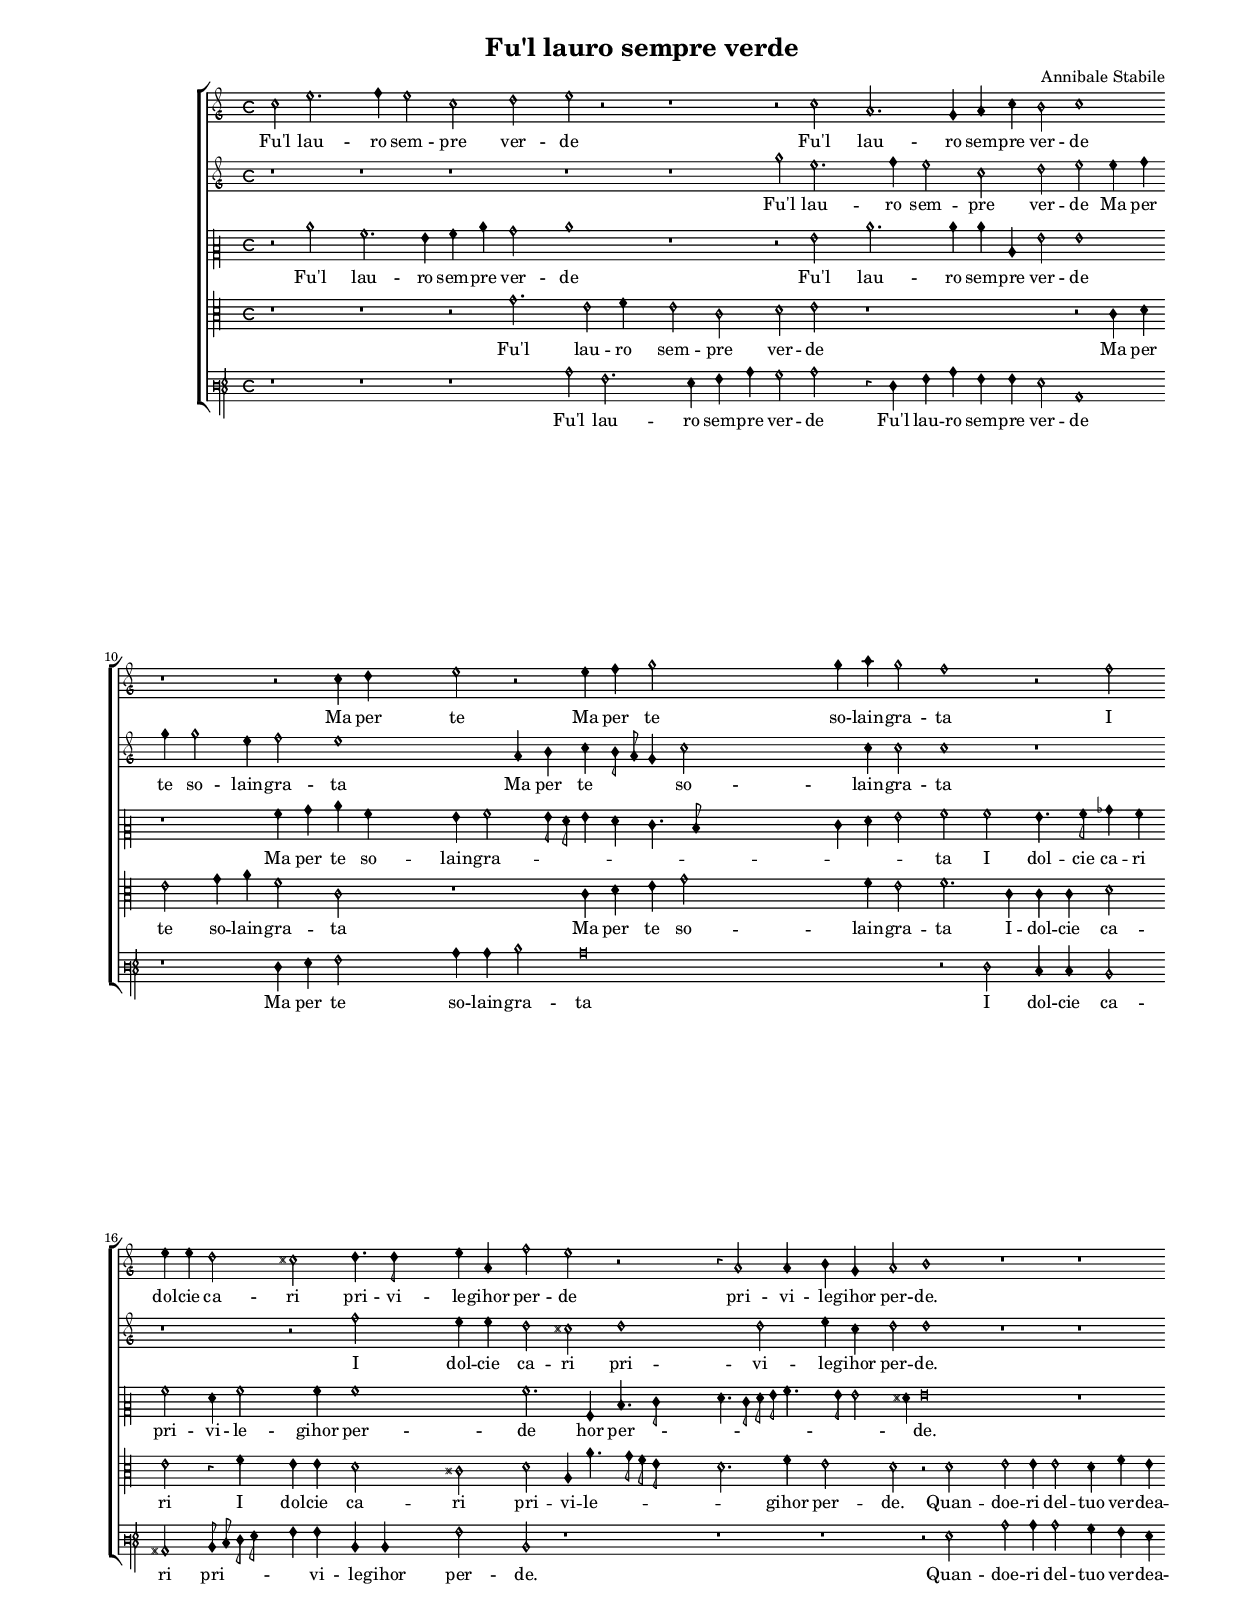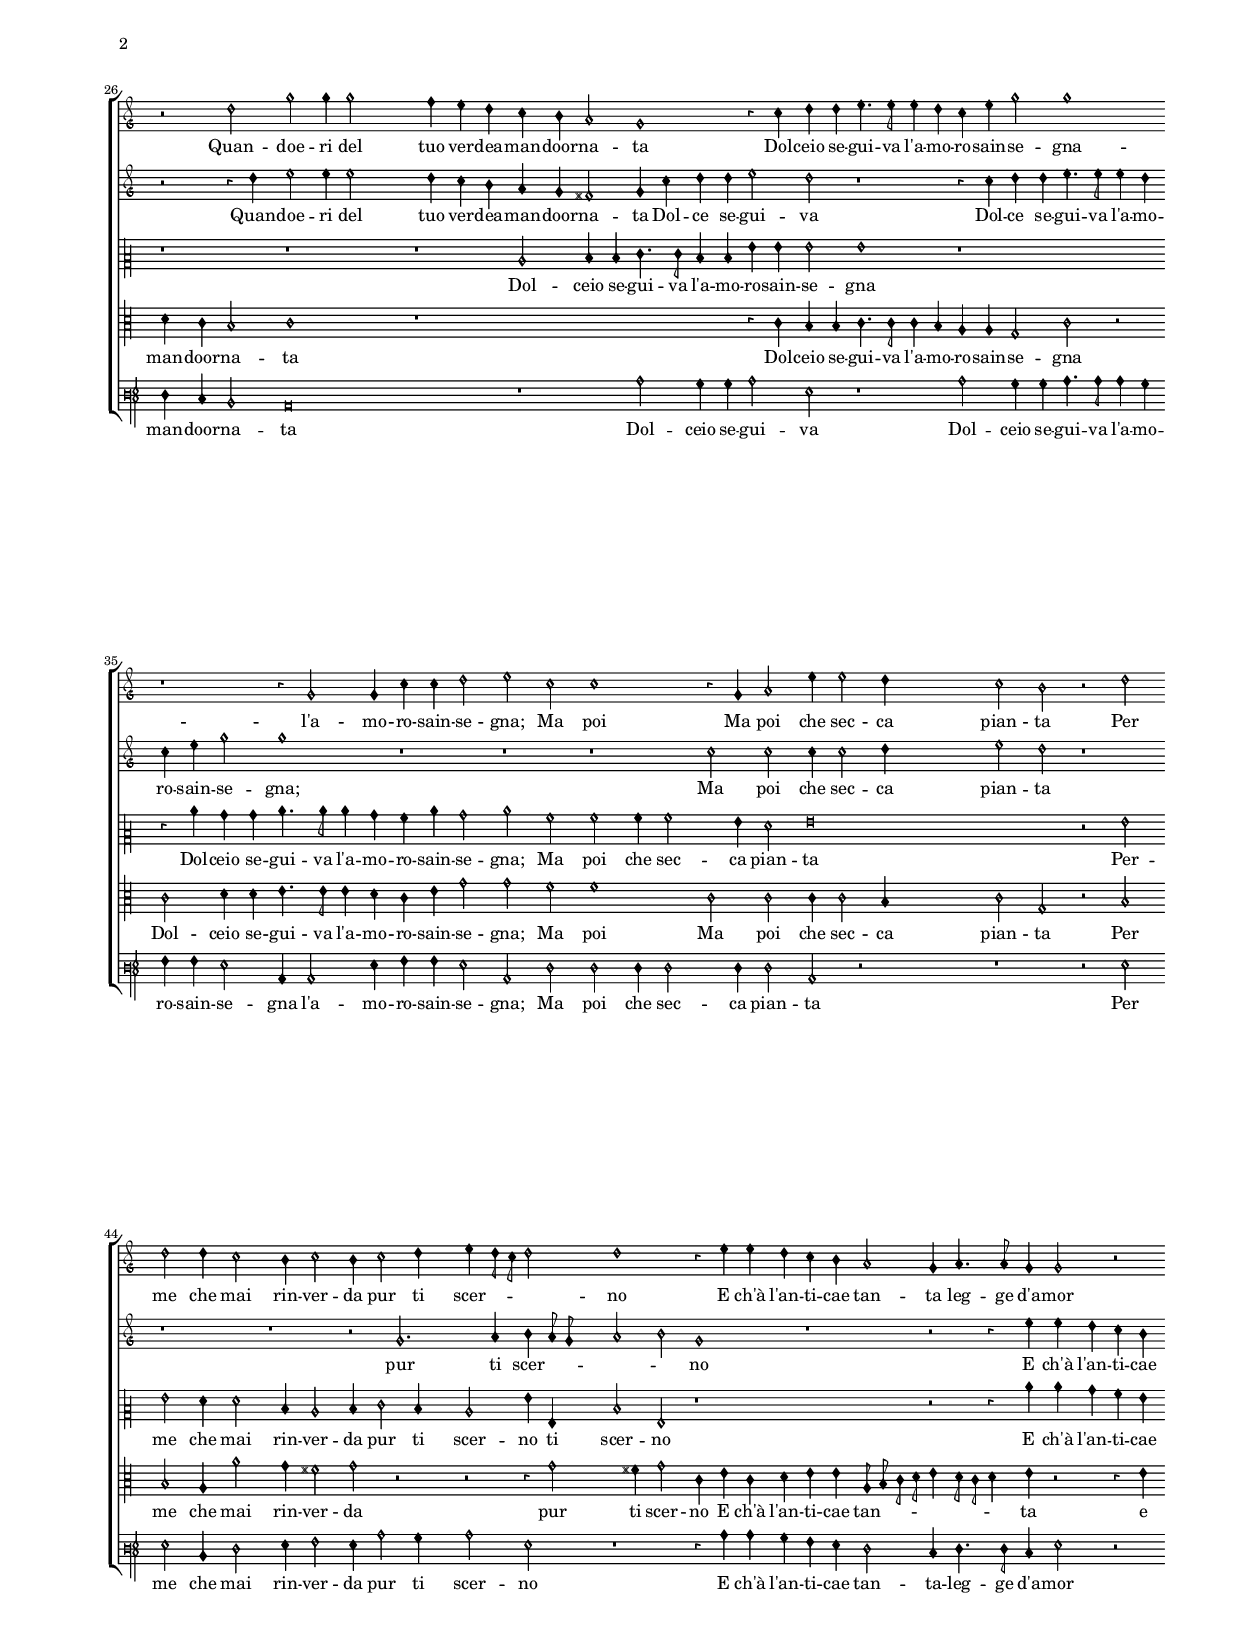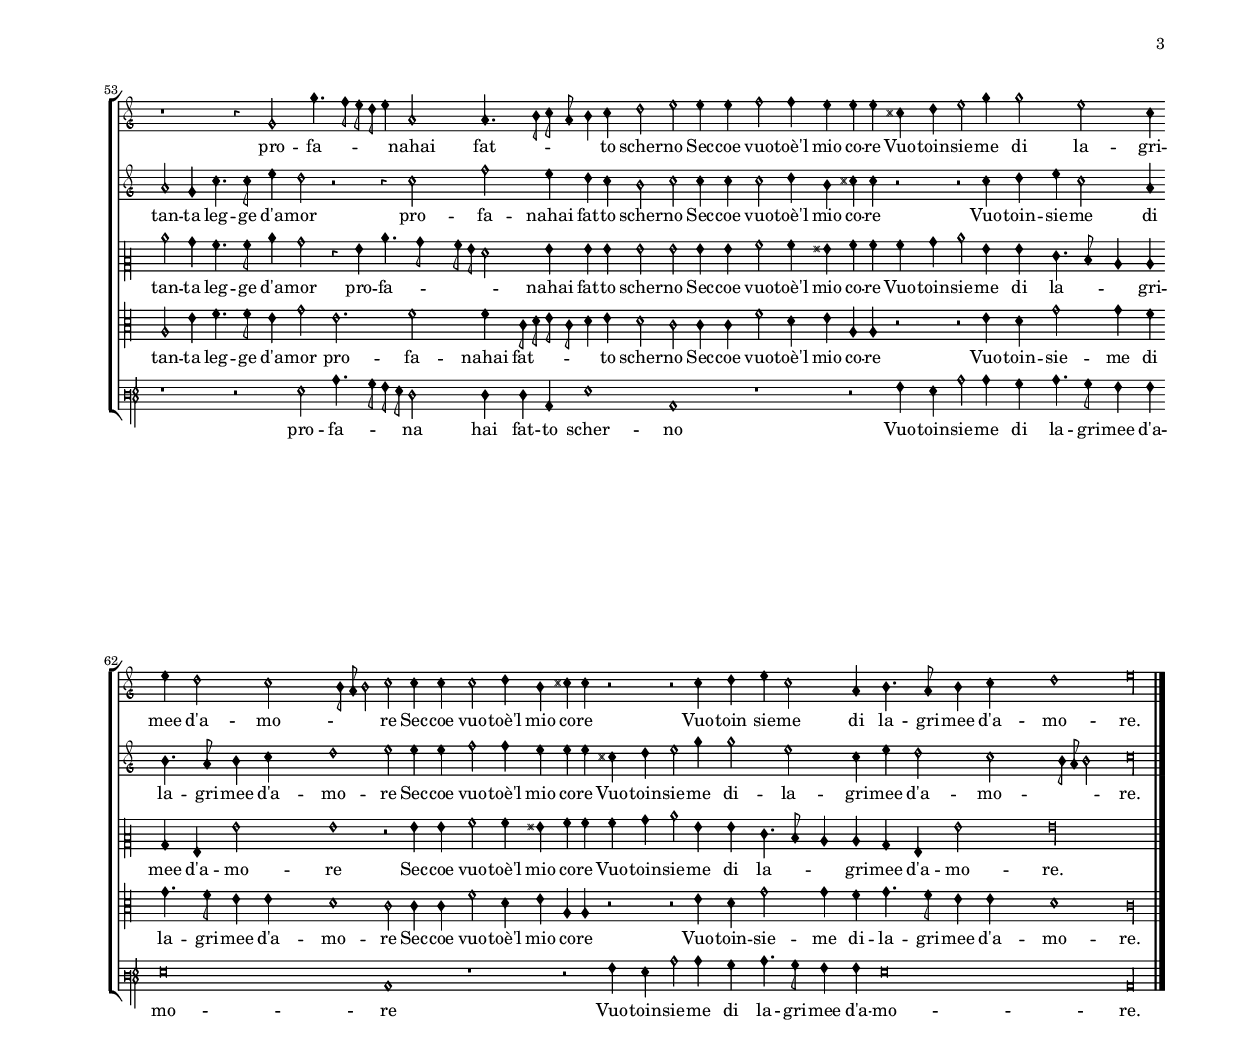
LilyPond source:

\version "2.12.0"








#(set-default-paper-size "a4")



\paper {
 top-system-spacing #'basic-distance = #10
  system-system-spacing #'basic-distance = #35
  last-bottom-spacing #'basic-distance = #10



  line-width    = 177.185\mm

  left-margin   = 20.0688\mm

  top-margin    = 12.7464\mm

  bottom-margin = 12.7464\mm

  %%indent = 0 \mm
 
  %%set to ##t if your score is less than one page:
 
  ragged-last-bottom = ##t
 
  ragged-bottom = ##f
 
  %% system-separator-markup = \slashSeparator 
  
}





\header {

    title = "Fu'l lauro sempre verde"

    composer = "Annibale Stabile"
    
}





AvoiceAA = \relative c'{

\set Score.defaultBarType = "empty"
\override Staff.TimeSignature #'style = #'neomensural
\override Staff.Accidental #'glyph-name-alist = #alteration-mensural-glyph-name-alist
\override Stem #'flag-style = #'mensural
\override Stem #'thickness = #1.0
   \override Voice.NoteHead #'style = #'petrucci
\override Voice.Rest #'style = #'neomensural
\override Score.SpacingSpanner #'spacing-increment = #1.0 % tight spacing     
%% esto se usa para omitir el corchete   override Score.SystemStartBracket #'transparent = ##t
       \clef "petrucci-g"
 
    \key c \major 
  
 
    \time 4/4
 \autoBeamOff

\cadenzaOn
 
    c'2 e2. 
\cadenzaOff
         | % 1
 
   s4 f e2      | % 2
 
\cadenzaOn
   c d  s4 
 \cadenzaOff
        | % 3
  
\cadenzaOn
  e2 r s4 
    \cadenzaOff
    | % 4
  
  r1  | % 
 
\cadenzaOn
   r2 c s4 
   \cadenzaOff
            | % 6
  
\set Score.currentBarNumber = #7
  a2. g4      | % 7
 
   a c b2      | % 8
 
   c1      | % 9
 
   r1  | % 

\cadenzaOn
    r2 c4 d  s2 
   \cadenzaOff
     | % 11

    e2 r            | % 12
 
\set Score.currentBarNumber = #13
\cadenzaOn   
   e4 f g2  s1 
     \cadenzaOff
  | % 13
 
   g4 a g2      | % 14
 
   f1      | % 15
 
   r2 f      | % 16
 
\cadenzaOn
   e4 e d2   s4 
  \cadenzaOff
    | % 17

\cadenzaOn
    cis2 d4. d8 s2 
    \cadenzaOff
          | % 18
 
\cadenzaOn
\set Score.currentBarNumber = #19
   e4 a, f'2  s4 
   \cadenzaOff
     | % 19
 
\cadenzaOn
   e2 r  s2 
    \cadenzaOff
    | % 20
 
\cadenzaOn
   r4 a,2 a4  s8 
  \cadenzaOff
      | % 21
 
   b4 g a2      | % 22
 
 \cadenzaOn
   b1 s1  
      \cadenzaOff
   | % 23
 
\cadenzaOn
   r1 s4 
   \cadenzaOff
       | % 

\set Score.currentBarNumber = #25
   r1 | % 25
    r2 d      | % 26
 
 \cadenzaOn
   g g4 g2 s2.  
  \cadenzaOff
    | % 27
 
   s4 f e d      | % 28

    c b a2      | % 29
 
   g1            | % 30
 
\set Score.currentBarNumber = #31
   r4 c d d      | % 31
 
   e4. e8 e4 d      | % 32
 
   c e g2      | % 33
 
   g1      | % 34
  
  r1  | % 

    r4 g,2 g4            | % 36
 
\set Score.currentBarNumber = #37
   c c d2      | % 37
 
   e c      | % 38
 
\cadenzaOn
   c1   s4 
 \cadenzaOff
     | % 39
 
   r4 g a2      | % 40
 
   \cadenzaOn
   e'4 e2 d4   s1   
     \cadenzaOff
    | % 41
 
   c2 b            | % 42
 
\set Score.currentBarNumber = #43
   r d      | % 43
 
\cadenzaOn
   d d4 c2 
     \cadenzaOff
    | % 44
 
   s4 b c2      | % 45
 
\cadenzaOn
   b4 c2 d4 s4 
   \cadenzaOff
      | % 46
 
 \cadenzaOn
  e d8 c d2 s4 
    \cadenzaOff
     | % 47

    d1            | % 48
 
\set Score.currentBarNumber = #49
   r4 e e d      | % 49
 
   c b a2      | % 50
 
   g4 a4. a8 g4      | % 51
 
   g2 r      | % 52
 
 \cadenzaOn
   r1 s8 
  \cadenzaOff
   | % 
 
 \cadenzaOn
   r4 g2 g'4.    
  \cadenzaOff
          | % 54
 
 \cadenzaOn
\set Score.currentBarNumber = #55
   s8 f e d e4 a,2   
  \cadenzaOff
     | % 55

    s4 a4. b8 c a      | % 56
 
   b4 c d2      | % 57
  
  e e4 e      | % 58
  
  f2 f4 e      | % 59
  
  e e cis d            | % 60
  
\set Score.currentBarNumber = #61
 \cadenzaOn
  e2 g4 g2 
  \cadenzaOff
      | % 61
  
  s4 e2 c4      | % 62
 
 \cadenzaOn
   e d2 c s2.  
   \cadenzaOff
    | % 63
 
   s4 b8 a b2      | % 64
 
   c c4 c      | % 65
 
   c2 d4 b            | % 66
  
\set Score.currentBarNumber = #67
  cis  cis r2      | % 67
 
\cadenzaOn
   r c4 d s4 
     \cadenzaOff
    | % 68
 
   e c2 a4      | % 69
 
 \cadenzaOn
   b4. a8 b4 c  s1   
     \cadenzaOff
     | % 70
 
 \cadenzaOn
   d1 s1  s1 s1
     \cadenzaOff
     | % 71
 
   e\longa \bar "|." 
\override Staff.BarLine #'transparent = ##f

}% end of last bar in partorvoice

 






AvoiceBA = \relative c'{

   \override Staff.TimeSignature #'style = #'neomensural
\override Staff.Accidental #'glyph-name-alist = #alteration-mensural-glyph-name-alist
\override Stem #'flag-style = #'mensural
\override Stem #'thickness = #1.0
   \override Voice.NoteHead #'style = #'petrucci
\override Voice.Rest #'style = #'neomensural  
\override Score.SpacingSpanner #'spacing-increment = #1.0 % tight spacing     
  \clef "petrucci-g"
    \key c \major 
   
 
    \time 4/4 
 
\autoBeamOff

\cadenzaOn
   r1 s4 
\cadenzaOff
     | % 
 
   r1 | % 2
\cadenzaOn
   r1 s4 
\cadenzaOff
    | % 3
\cadenzaOn
   r1 s4 
\cadenzaOff
   | % 4
   r1 | % 5
\cadenzaOn
   g''2 e2. 
  \cadenzaOff
       | % 6
  
  s4 f e2      | % 7
  
  c d      | % 8
 
   e e4 f      | % 9
 
   g g2 e4      | % 10
 
\cadenzaOn
   f2 e1 
      \cadenzaOff
     | % 11
 
   s2 a,4 b      | % 12
 
  \cadenzaOn
  c b8 a g4 c2 s2. 
   \cadenzaOff
    | % 13
 
   s4 c c2      | % 14

    c1      | % 15
  
  r1  | %
 
\cadenzaOn
  r1 s4 
  \cadenzaOff
     | % 17
 
\cadenzaOn
    r2 f s2 
    \cadenzaOff
     | % 18
 
 
\cadenzaOn
   e4 e d2 s4 
    \cadenzaOff
     | % 19
 
 
\cadenzaOn
   cis2 d1  
     \cadenzaOff
      | % 20
 
 
\cadenzaOn
   s2 d   s8 
   \cadenzaOff
     | % 21

    e4 cis d2      | % 22
 
 \cadenzaOn
   d1  s1  
  \cadenzaOff
      | % 23
 
 
\cadenzaOn
   r1 s4 
 \cadenzaOff
   | % 
 
  r1 | % 25
   r2 r4 d      | % 26
 
 \cadenzaOn
   e2 e4 e2 s2.  
   \cadenzaOff
    | % 27
 
   s4 d c b      | % 28
 
   a g fis2      | % 29
  
  g4 c d d      | % 30
 
   e2 d      | % 31
  
  r1  | % 

    r4 c d d      | % 33

    e4. e8 e4 d      | % 34
 
   c e g2      | % 35
 
   g1      | % 36
 
   r1  | % 
 
   r1 | % 38
 
\cadenzaOn
  r1 s4 
 \cadenzaOff
    | % 39
   c,2 c      | % 40
 
 \cadenzaOn
   c4 c2 d4    s1  
      \cadenzaOff
   | % 41
 
   e2 d      | % 42
 
   r1  | % 

 
\cadenzaOn
   r1 s4 
 \cadenzaOff
    | % 44
   r1 | % 45
 
\cadenzaOn
    r2 g,2.  
   \cadenzaOff
     | % 46
 
 
\cadenzaOn
   s4 a b a8 g  s4 
     \cadenzaOff
    | % 47
 
   a2 b      | % 48
 
   g1      | % 49
 
  r1  | % 
 
   r2 r4 e'      | % 51
  
  e d c b      | % 52
 

\cadenzaOn
   a2 g4 c4.  
  \cadenzaOff
       | % 53
 

\cadenzaOn
   s8 c e4 d2 s8  
  \cadenzaOff
      | % 54
 

\cadenzaOn
   r2 r4 c2  
  \cadenzaOff
       | % 55
  
  s4 f2 e4      | % 56
 
   d c b2      | % 57
 
   c c4 c      | % 58
 
   c2 d4 b      | % 59
 
   cis  cis r2      | % 60
 
\cadenzaOn
   r c4 d s4 
   \cadenzaOff
      | % 61
 
   e c2 a4      | % 62
 
 \cadenzaOn
   b4. a8 b4 c  s1  
   \cadenzaOff
      | % 63
 
   d1      | % 64
  
  e2 e4 e      | % 65
 
   f2 f4 e      | % 66
 
   e e cis d      | % 67
 
\cadenzaOn
   e2 g4 g2 
     \cadenzaOff
       | % 68
 
   s4 e2 c4      | % 69
 
 \cadenzaOn
   e d2 c s2.  
     \cadenzaOff
     | % 70
 
 \cadenzaOn
   s4 b8 a b2   s1  s1 s1
       \cadenzaOff
   | % 71
 
   c\longa  \bar "|." 


\override Staff.BarLine #'transparent = ##f
}% end of last bar in partorvoice

 






AvoiceCA = \relative c'{

 \override Staff.TimeSignature #'style = #'neomensural
\override Staff.Accidental #'glyph-name-alist = #alteration-mensural-glyph-name-alist
\override Stem #'flag-style = #'mensural
\override Stem #'thickness = #1.0
   \override Voice.NoteHead #'style = #'petrucci
\override Voice.Rest #'style = #'neomensural  
\override Score.SpacingSpanner #'spacing-increment = #1.0 % tight spacing     
  \clef "petrucci-c2"
    \key c \major 
   
 
    \time 4/4
\autoBeamOff

\cadenzaOn
 
    r2 c' s4 
\cadenzaOff
         | % 1
  
  a2. g4      | % 2
  
\cadenzaOn
  a c b2 s4 
   \cadenzaOff
    | % 3
  
\cadenzaOn
  c1  s4 
   \cadenzaOff
     | % 4
  
  r1  | % 

\cadenzaOn
    r2 g s4 
    \cadenzaOff
     | % 6
 
   c2. c4      | % 7
  
  c c, g'2      | % 8
 
   g1      | % 9
  
  r1  | % 
 
\cadenzaOn
   a4 b c a  s2 
  \cadenzaOff
      | % 11
 
   g4 a2 g8 f      | % 12
 
 \cadenzaOn
   g4 f e4. d8  s1
   \cadenzaOff
    | % 13
 
   e4 f g2      | % 14
 
   a a      | % 15
 
   g4. a8 bes4 a      | % 16
 
\cadenzaOn
   a2 f4 a2 
  \cadenzaOff
       | % 17
 
\cadenzaOn
   s4 a a1 
     \cadenzaOff
     | % 18
 
\cadenzaOn
   s2 a2. 
      \cadenzaOff
     | % 19
 
\cadenzaOn
   s4 a, d4. e8  s2 
    \cadenzaOff
       | % 20
 
\cadenzaOn
   f4. e8 f g a4. 
      \cadenzaOff
       | % 21
  
  s8 g g2 fis4      | % 22

\cadenzaOn
    g\breve  
     \cadenzaOff
    | % 23
 
\cadenzaOn
   s1 s4 
     \cadenzaOff
       | % 24
  
  r1  | % 

  r1 | % 26
  
  \cadenzaOn
  r1  s1  
 \cadenzaOff
     | % 27
  r1 | % 28
    c,2 d4 d      | % 29
 
   e4. e8 d4 d      | % 30
 
   g g g2      | % 31

    g1      | % 32
 
   r1 *2  | % 

    r4 c b b      | % 35
 
   c4. c8 c4 b      | % 36
 
   a c b2      | % 37
 
   c a      | % 38
 
\cadenzaOn
   a a4 a2 
    \cadenzaOff
      | % 39
 
   s4 g f2      | % 40
 
 \cadenzaOn
   g\breve  
  \cadenzaOff
     | % 41
 
   s1      | % 42
 
   r2 g      | % 43
 
 \cadenzaOn
  g f4 f2 
    \cadenzaOff
      | % 44
 
   s4 d c2      | % 45
 
 \cadenzaOn
   d4 e2 d4  s4 
      \cadenzaOff
    | % 46
 
 \cadenzaOn
   c2 g'4 g, s4 
      \cadenzaOff
   | % 47
 
   d'2 g,      | % 48
 
   r1 *2  | % 
 
   r2 r4 c'      | % 51

    c b a g      | % 52
 
 \cadenzaOn
   c2 b4 a4.  
    \cadenzaOff
    | % 53

 \cadenzaOn
    s8 a c4 b2 s8  
  \cadenzaOff
      | % 54
 
 \cadenzaOn
   r4 g c4. b8 s4   
  \cadenzaOff
    | % 55
 
   a8 g f2 g4      | % 56
 
   g g g2      | % 57
 
   g g4 g      | % 58
  
  a2 a4 gis      | % 59
  
  a a a b      | % 60
  
\cadenzaOn
  c2 g4 g  s4 
     \cadenzaOff
    | % 61
 
   e4. d8 c4 c      | % 62
  
  \cadenzaOn
  b g g'2   s1  
    \cadenzaOff
    | % 63

    g1      | % 64
  
  r2 g4 g      | % 65
 
   a2 a4 gis      | % 66
 
   a a a b      | % 67
  
\cadenzaOn
  c2 g4 g  s4 
     \cadenzaOff
    | % 68
 
   e4. d8 c4 c      | % 69
  
  \cadenzaOn
  b g g'2   s1  
  \cadenzaOff
    | % 70
 
 \cadenzaOn
   g\longa  
  \cadenzaOff
     | % 71
 
   s\longa  \bar "|." 
\override Staff.BarLine #'transparent = ##f

}% end of last bar in partorvoice

 






AvoiceDA = \relative c{

 \override Staff.TimeSignature #'style = #'neomensural
\override Staff.Accidental #'glyph-name-alist = #alteration-mensural-glyph-name-alist
\override Stem #'flag-style = #'mensural
\override Stem #'thickness = #1.0
   \override Voice.NoteHead #'style = #'petrucci
\override Voice.Rest #'style = #'neomensural  
\override Score.SpacingSpanner #'spacing-increment = #1.0 % tight spacing     
  \clef "petrucci-c3"
    \key c \major 
    
 
    \time 4/4
\autoBeamOff

\cadenzaOn
 
    r1 s4 
\cadenzaOff
    | %
    r1 | % 2 
 
\cadenzaOn
   r2 g''2. 
 \cadenzaOff
       | % 3
  
\cadenzaOn
  s4 e2 f4 s4 
   \cadenzaOff
      | % 4
  
  e2 c      | % 5
   
\cadenzaOn
 d e s4 
   \cadenzaOff
      | % 6
  
  r1 *2  | % 

    r2 c4 d      | % 9
 
   e2 g4 a      | % 10
 
\cadenzaOn
   f2 c  s2 
   \cadenzaOff
      | % 11
   
 r1  | % 
\cadenzaOn
    c4 d e g2  s2.  
     \cadenzaOff
   | % 13
 
   s4 f e2      | % 14
 
   f2. c4      | % 15
 
   c c d2      | % 16
  
\cadenzaOn
  e r4 f  s4 
   \cadenzaOff
     | % 17
 
\cadenzaOn
   e e d2 s2 
     \cadenzaOff
      | % 18
 
\cadenzaOn
   cis d s4 
    \cadenzaOff
    | % 19
 
\cadenzaOn
   a4 a'4. g8 f e  s2 
    \cadenzaOff
     | % 20

\cadenzaOn
    d2. f4  s8 
    \cadenzaOff
     | % 21
 
   e2 d      | % 22
 
 \cadenzaOn
   r d   s1  
   \cadenzaOff
     | % 23
 
\cadenzaOn
   e2 e4 e2 
    \cadenzaOff
      | % 24
 
   s4 d f e      | % 25
  
  d c b2      | % 26
  \cadenzaOn
  c1   s1  
   \cadenzaOff
      | % 27
 
   r1 *3  | % 
 
   r4 c b b      | % 31
 
   c4. c8 c4 b      | % 32

    a a g2      | % 33
 
   c r      | % 34

    c d4 d      | % 35
 
   e4. e8 e4 d      | % 36
 
   c e g2      | % 37
 
   g f      | % 38
  
\cadenzaOn
  f1  s4 
  \cadenzaOff
      | % 39
 
   c2 c      | % 40
 
 \cadenzaOn
   c4 c2 b4  s1  
   \cadenzaOff
    | % 41
 
   c2 g      | % 42

    r b      | % 43
 
\cadenzaOn
   b a4 a'2 
    \cadenzaOff
    | % 44
 
   s4 g fis2      | % 45
 
\cadenzaOn
   g r  s4 
    \cadenzaOff
     | % 46
 
\cadenzaOn
   r2 r4 g2 
     \cadenzaOff
    | % 47
 
   s4 fis g2      | % 48
 
   c,4 e c d      | % 49
 
   e e a,8 b c d      | % 50
 
   e4 d8 c d4 e      | % 51
 
   r2 r4 e      | % 52
 
\cadenzaOn
   a,2 e'4 f4.   
   \cadenzaOff
     | % 53
 
\cadenzaOn
   s8 f e4 g2 s8 
  \cadenzaOff
       | % 54
 
\cadenzaOn
   e2. f2  
  \cadenzaOff
       | % 55
 
   s4 f c8 d e c      | % 56
 
   d4 e d2      | % 57
  
  c c4 c      | % 58
 
   f2 d4 e      | % 59
 
   a, a r2      | % 60
 
\cadenzaOn
   r e'4 d  s4 
  \cadenzaOff
      | % 61
 
   g2 g4 f      | % 62
 
 \cadenzaOn
   g4. f8 e4 e   s1  
   \cadenzaOff
     | % 63
 
   d1      | % 64
 
   c2 c4 c      | % 65
 
   f2 d4 e      | % 66

    a, a r2      | % 67
 
 \cadenzaOn
  r e'4 d  s4 
   \cadenzaOff
     | % 68
 
   g2 g4 f      | % 69
 
  \cadenzaOn
   g4. f8 e4 e s1  
    \cadenzaOff
   | % 70
  
   \cadenzaOn
  d1  s1  s1 s1
   \cadenzaOff
   | % 71
 
   c\longa \bar "|." 
\override Staff.BarLine #'transparent = ##f

}% end of last bar in partorvoice

 





AvoiceEA = \relative c{

    \override Staff.TimeSignature #'style = #'neomensural
\override Staff.Accidental #'glyph-name-alist = #alteration-mensural-glyph-name-alist
\override Stem #'flag-style = #'mensural
\override Stem #'thickness = #1.0
   \override Voice.NoteHead #'style = #'petrucci
\override Voice.Rest #'style = #'neomensural  
\override Score.SpacingSpanner #'spacing-increment = #1.0 % tight spacing     
  \clef "petrucci-f3"
    \key c \major 
   
 
    \time 4/4
\autoBeamOff

\cadenzaOn
 
    r1 s4 
\cadenzaOff
    | % 
 
    r1 | % 2
\cadenzaOn
    r1 s4 
\cadenzaOff
   | % 3
\cadenzaOn
   c'2 a2. 
   \cadenzaOff
     | % 4
  
  s4 g a c      | % 5
  
\cadenzaOn
  b2 c s4 
    \cadenzaOff
     | % 6
  
  r4 f, a c      | % 7
  
  a a g2      | % 8
 
   c,1      | % 9
  
  r1  | % 

\cadenzaOn
    f4 g a2  s2 
    \cadenzaOff
      | % 11

    c4 c d2      | % 12
 
 \cadenzaOn
   c\breve  
     \cadenzaOff
   | % 13
 
   s1      | % 14
  
  r2 f,      | % 15
 
   e4 e d2      | % 16
 
\cadenzaOn
   cis d8 e f g  s4 
   \cadenzaOff
     | % 17
 
\cadenzaOn
   a4 a d, d s2 
    \cadenzaOff
      | % 18
 
\cadenzaOn
   a'2 d,  s4 
    \cadenzaOff
     | % 19

 \cadenzaOn
   r1 s2 
  \cadenzaOff
     | % 

  \cadenzaOn
   r1 s8 
 \cadenzaOff
   | % 21
   r1 | % 22
  
  \cadenzaOn
  r2 g  s1  
    \cadenzaOff
   | % 23
 
  \cadenzaOn
   c2 c4 c2 
    \cadenzaOff
    | % 24
  
  s4 b a g      | % 25
 
   f e d2      | % 26
  
    \cadenzaOn
  c\breve  
     \cadenzaOff
    | % 27
 
   s1      | % 28
  
  r1  | % 
 
   c'2 b4 b      | % 30
 
   c2 g      | % 31
 
   r1  | % 

    c2 b4 b      | % 33
 
   c4. c8 c4 b      | % 34

    a a g2      | % 35
 
   c,4 c2 g'4      | % 36
 
   a a g2      | % 37
 
   c, f      | % 38
 
  \cadenzaOn
  f f4 f2 
     \cadenzaOff
       | % 39
 
   s4 f f2      | % 40
 
 \cadenzaOn
   c r  s1  
 \cadenzaOff
      | % 41
 
   r1  | % 
 
   r2 g'      | % 43
 
 \cadenzaOn
   g d4 f2 
   \cadenzaOff
         | % 44
 
   s4 g a2      | % 45
 
 \cadenzaOn
   g4 c2 b4  s4 
    \cadenzaOff
     | % 46
 
 \cadenzaOn
   c2 g  s4 
    \cadenzaOff
     | % 47
 
   r1  | % 
 
   r4 c c b      | % 49

    a g f2      | % 50
 
   e4 f4. f8 e4      | % 51

    g2 r      | % 52
 
 \cadenzaOn
   r1 s8  
  \cadenzaOff
  | % 

 \cadenzaOn
    r2 g s8  
  \cadenzaOff
     | % 54
 
 \cadenzaOn
   c4. b8 a g f2  
  \cadenzaOff
      | % 55

    s4 f f c      | % 56

    g'1      | % 57
  
  c,      | % 58
 
   r1  | % 
 
   r2 a'4 g      | % 60
  
 \cadenzaOn
  c2 c4 b s4 
   \cadenzaOff
      | % 61
  
  c4. b8 a4 a      | % 62
 
 \cadenzaOn
   g\breve  
     \cadenzaOff
   | % 63
  
  s1      | % 64
 
   c,      | % 65
 
   r1  | % 
 
   r2 a'4 g      | % 67
 
 \cadenzaOn
   c2 c4 b s4 
   \cadenzaOff
      | % 68
 
   c4. b8 a4 a      | % 69

 \cadenzaOn
    g\breve   
       \cadenzaOff
    | % 70
 
  \cadenzaOn
   s\longa
   \cadenzaOff
       | % 71
 
   c,\longa  \bar "|." 
\override Staff.BarLine #'transparent = ##f
}% end of last bar in partorvoice





      ApartAverseA = \lyricmode {
 \set stanza =  \skip4 Fu'l lau -- ro  sem -- pre  ver -- de  Fu'l lau -- ro  sem -- pre  ver -- de 
 Ma per te Ma per te so -- lain -- gra -- ta  I dol -- cie  ca -- ri  pri -- vi -- le -- gihor  per -- de 
 pri -- vi -- le -- gihor  per -- de.  Quan -- doe -- ri  del tuo ver -- dea -- man -- door -- na -- ta 
 Dol -- ceio  se -- gui -- va  l'a -- mo -- ro -- sain -- se -- gna -- l'a -- mo -- ro -- sain -- se -- gna; 
 Ma poi Ma poi che sec -- ca  pian -- ta  Per me che mai rin -- ver -- da  pur ti scer -- \skip4 \skip4 \skip4  no 
 E ch'à l'an -- ti -- cae  tan -- ta  leg -- ge  d'a -- mor  pro -- fa -- \skip4 \skip4 \skip4 \skip4  nahai  fat -- \skip4 \skip4 \skip4 \skip4  to  scher -- no 
 Sec -- coe  vuo -- toè'l  mio co -- re  Vuo -- toin -- sie -- me  di la -- gri -- mee  d'a -- mo -- \skip4 \skip4 \skip4  re 
 Sec -- coe  vuo -- toè'l  mio co -- re  Vuo -- toin  sie -- me  di la -- gri -- mee  d'a -- mo -- re.  
}
      



ApartBverseA = \lyricmode {
 \set stanza =  \skip4 Fu'l lau -- ro  sem -- pre  ver -- de  Ma per te so -- lain -- gra -- ta 
 Ma per te \skip4 \skip4 \skip4  so -- lain -- gra -- ta  I dol -- cie  ca -- ri  pri -- vi -- le -- gihor  per -- de. 
 Quan -- doe -- ri  del tuo ver -- dea -- man -- door -- na -- ta  Dol -- ce  se -- gui -- va 
 Dol -- ce  se -- gui -- va  l'a -- mo -- ro -- sain -- se -- gna;  Ma poi che sec -- ca  pian -- ta 
 pur ti scer -- \skip4 \skip4 \skip4 \skip4  no  E ch'à l'an -- ti -- cae  tan -- ta  leg -- ge  d'a -- mor  pro -- fa -- nahai  fat -- to  scher -- no 
 Sec -- coe  vuo -- toè'l  mio co -- re  Vuo -- toin -- sie -- me  di la -- gri -- mee  d'a -- mo -- re 
 Sec -- coe  vuo -- toè'l  mio co -- re  Vuo -- toin -- sie -- me  di -- la -- gri -- mee  d'a -- mo -- \skip4 \skip4 \skip4  re.  
}
      



ApartCverseA = \lyricmode {
 \set stanza =  \skip4 Fu'l lau -- ro  sem -- pre  ver -- de 
 Fu'l lau -- ro  sem -- pre  ver -- de  Ma  per te so -- lain -- gra -- \skip4 \skip4 \skip4 \skip4 \skip4 \skip4 \skip4 \skip4 \skip4  ta 
 I dol -- cie  ca -- ri  pri -- vi -- le -- gihor  per -- de  hor per -- \skip4 \skip4 \skip4 \skip4 \skip4 \skip4 \skip4 \skip4 \skip4  de. 
 Dol -- ceio  se -- gui -- va  l'a -- mo -- ro -- sain -- se -- gna 
 Dol -- ceio  se -- gui -- va  l'a -- mo -- ro -- sain -- se -- gna;  Ma poi che sec -- ca  pian -- ta 
 Per -- me  che mai  rin -- ver -- da  pur ti scer -- no  ti scer -- no 
 E ch'à l'an -- ti -- cae  tan -- ta  leg -- ge  d'a -- mor  pro -- fa -- \skip4 \skip4 \skip4 \skip4  nahai  fat -- to  scher -- no 
 Sec -- coe  vuo -- toè'l  mio co -- re  Vuo -- toin -- sie -- me  di la -- \skip4 \skip4  gri -- mee  d'a -- mo -- re 
 Sec -- coe  vuo -- toè'l  mio co -- re  Vuo -- toin -- sie -- me  di la -- \skip4 \skip4  gri -- mee  d'a -- mo -- re.  
}
      



ApartDverseA = \lyricmode {
 \set stanza =  \skip4 Fu'l lau -- ro  sem -- pre  ver -- de  Ma per te so -- lain -- gra -- ta 
 Ma per te so -- lain -- gra -- ta  I -- dol -- cie  ca -- ri 
 I dol -- cie  ca -- ri  pri -- vi -- le -- \skip4 \skip4 \skip4 \skip4  gihor  per -- de. 
 Quan -- doe -- ri  del -- tuo  ver -- dea -- man -- door -- na -- ta 
 Dol -- ceio  se -- gui -- va  l'a -- mo -- ro -- sain -- se -- gna 
 Dol -- ceio  se -- gui -- va  l'a -- mo -- ro -- sain -- se -- gna; 
 Ma poi Ma poi che sec -- ca  pian -- ta  Per  me che mai  rin -- ver -- da  pur ti scer -- no 
 E ch'à l'an -- ti -- cae  tan -- \skip4 \skip4 \skip4 \skip4 \skip4 \skip4 \skip4  ta 
 e tan -- ta  leg -- ge  d'a -- mor  pro -- fa -- nahai  fat -- \skip4 \skip4 \skip4 \skip4  to  scher -- no 
 Sec -- coe  vuo -- toè'l  mio co -- re  Vuo -- toin -- sie -- me  di la -- gri -- mee  d'a -- mo -- re 
 Sec -- coe  vuo -- toè'l  mio co -- re  Vuo -- toin -- sie -- me  di -- la -- gri -- mee  d'a -- mo -- re.  
}
      



ApartEverseA = \lyricmode {
 \set stanza =  \skip4 Fu'l lau -- ro  sem -- pre  ver -- de  Fu'l lau -- ro  sem -- pre  ver -- de 
 Ma per te so -- lain -- gra -- ta  I dol -- cie  ca -- ri  pri -- \skip4 \skip4 \skip4 \skip4  vi -- le -- gihor  per -- de. 
 Quan -- doe -- ri  del -- tuo  ver -- dea -- man -- door -- na -- ta  Dol -- ceio  se -- gui -- va 
 Dol -- ceio  se -- gui -- va  l'a -- mo -- ro -- sain -- se -- gna  l'a -- mo -- ro -- sain -- se -- gna; 
 Ma poi che sec -- ca  pian -- ta  Per me che mai rin -- ver -- da  pur ti scer -- no 
 E ch'à l'an -- ti -- cae  tan -- ta -- leg -- ge  d'a -- mor  pro -- fa -- \skip4 \skip4 \skip4  na  hai fat -- to  scher -- no 
 Vuo -- toin -- sie -- me  di la -- gri -- mee  d'a -- mo -- re 
 Vuo -- toin -- sie -- me  di la -- gri -- mee  d'a -- mo -- re.  
}





\score {
 
    <<
 
        \context StaffGroup = B<<
 
            \context Staff = ApartA <<
 
                \context Voice = AvoiceAA \AvoiceAA

            >>


             \context Lyrics = ApartAverseA\lyricsto AvoiceAA  \ApartAverseA


            \context Staff = ApartB <<
 
                \context Voice = AvoiceBA \AvoiceBA

            >>


             \context Lyrics = ApartBverseA\lyricsto AvoiceBA  \ApartBverseA


            \context Staff = ApartC <<
 
                \context Voice = AvoiceCA \AvoiceCA

            >>


             \context Lyrics = ApartCverseA\lyricsto AvoiceCA  \ApartCverseA


            \context Staff = ApartD <<
 
                \context Voice = AvoiceDA \AvoiceDA

            >>


             \context Lyrics = ApartDverseA\lyricsto AvoiceDA  \ApartDverseA


            \context Staff = ApartE <<
 
                \context Voice = AvoiceEA \AvoiceEA

            >>


             \context Lyrics = ApartEverseA\lyricsto AvoiceEA  \ApartEverseA


        >> %end of StaffGroupB





      \set Score.skipBars = ##t

           \set Score.markFormatter = #format-mark-box-letters %%boxed rehearsal-marks

       \override Score.TimeSignature #'style = #'() %%makes timesigs always numerical

      %% remove previous line to get cut-time/alla breve or common time
 
      \set Score.pedalSustainStyle = #'mixed
 
       %% make spanners comprise the note it end on, so that there is no doubt that this note is included.

       \override Score.TrillSpanner #'(bound-details right padding) = #-2

      \override Score.TextSpanner #'(bound-details right padding) = #-1

      %% Lilypond's normal textspanners are too weak:
  
      \override Score.TextSpanner #'dash-period = #1

      \override Score.TextSpanner #'dash-fraction = #0.5

      %% lilypond chordname font, like mscore jazzfont, is both far too big and extremely ugly (olagunde@start.no):

      \override Score.ChordName #'font-family = #'roman
 
      \override Score.ChordName #'font-size =#0
 
      %% In my experience the normal thing in printed scores is maj7 and not the triangle. (olagunde):

      \set Score.majorSevenSymbol = \markup {maj7}

  >>

  

%% Boosey and Hawkes, and Peters, have barlines spanning all staff-groups in a score,

  %% Eulenburg and Philharmonia, like Lilypond, have no barlines between staffgroups.

  %% If you want the Eulenburg/Lilypond style, comment out the following line:

 
 \layout {\context {\Score \override BarLine #'transparent = ##t}}

}%% end of score-block 



#(set-global-staff-size 14)
